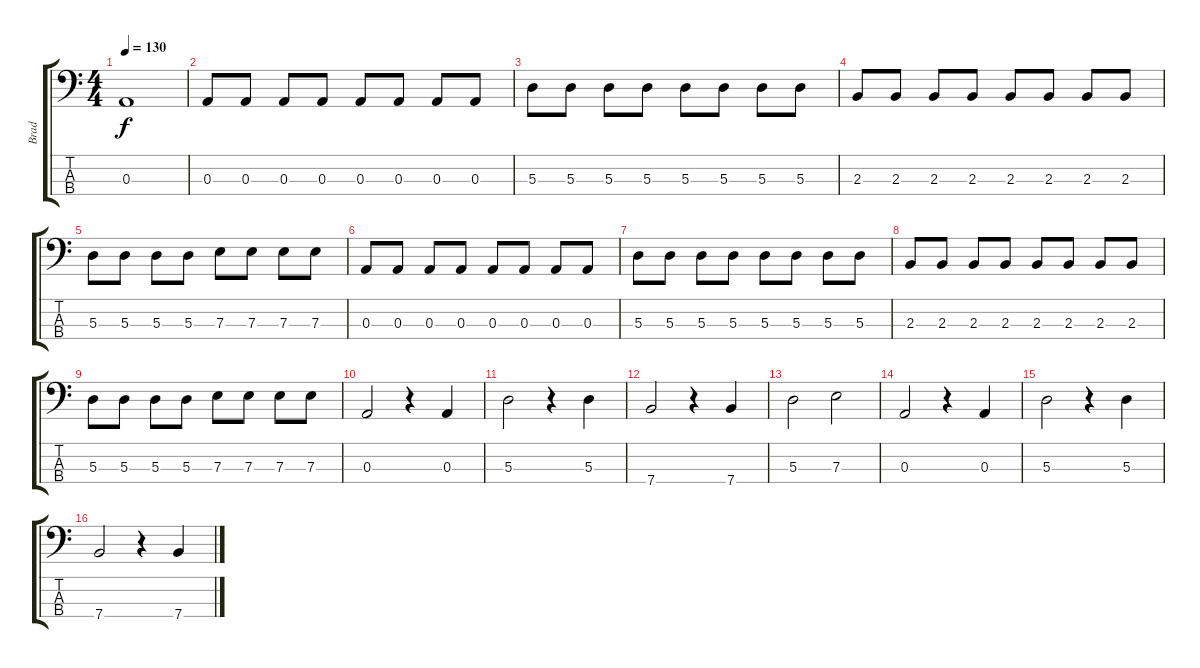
\track ("Brad" "Brad") {instrument electricbassfinger}
\staff {score tabs}
\tuning (G2 D2 A1 E1) {hide}
\ts (4 4)
\tempo 130
\clef f4
\ks c
0.3.1{dy f} |
0.3.8 0.3.8 0.3.8 0.3.8 0.3.8 0.3.8 0.3.8 0.3.8 |
5.3.8 5.3.8 5.3.8 5.3.8 5.3.8 5.3.8 5.3.8 5.3.8 |
2.3.8 2.3.8 2.3.8 2.3.8 2.3.8 2.3.8 2.3.8 2.3.8 |
5.3.8 5.3.8 5.3.8 5.3.8 7.3.8 7.3.8 7.3.8 7.3.8 |
0.3.8 0.3.8 0.3.8 0.3.8 0.3.8 0.3.8 0.3.8 0.3.8 |
5.3.8 5.3.8 5.3.8 5.3.8 5.3.8 5.3.8 5.3.8 5.3.8 |
2.3.8 2.3.8 2.3.8 2.3.8 2.3.8 2.3.8 2.3.8 2.3.8 |
5.3.8 5.3.8 5.3.8 5.3.8 7.3.8 7.3.8 7.3.8 7.3.8 |
0.3.2 r.4 0.3.4 |
5.3.2 r.4 5.3.4 |
7.4.2 r.4 7.4.4 |
5.3.2 7.3.2 |
0.3.2 r.4 0.3.4 |
5.3.2 r.4 5.3.4 |
7.4.2 r.4 7.4.4
